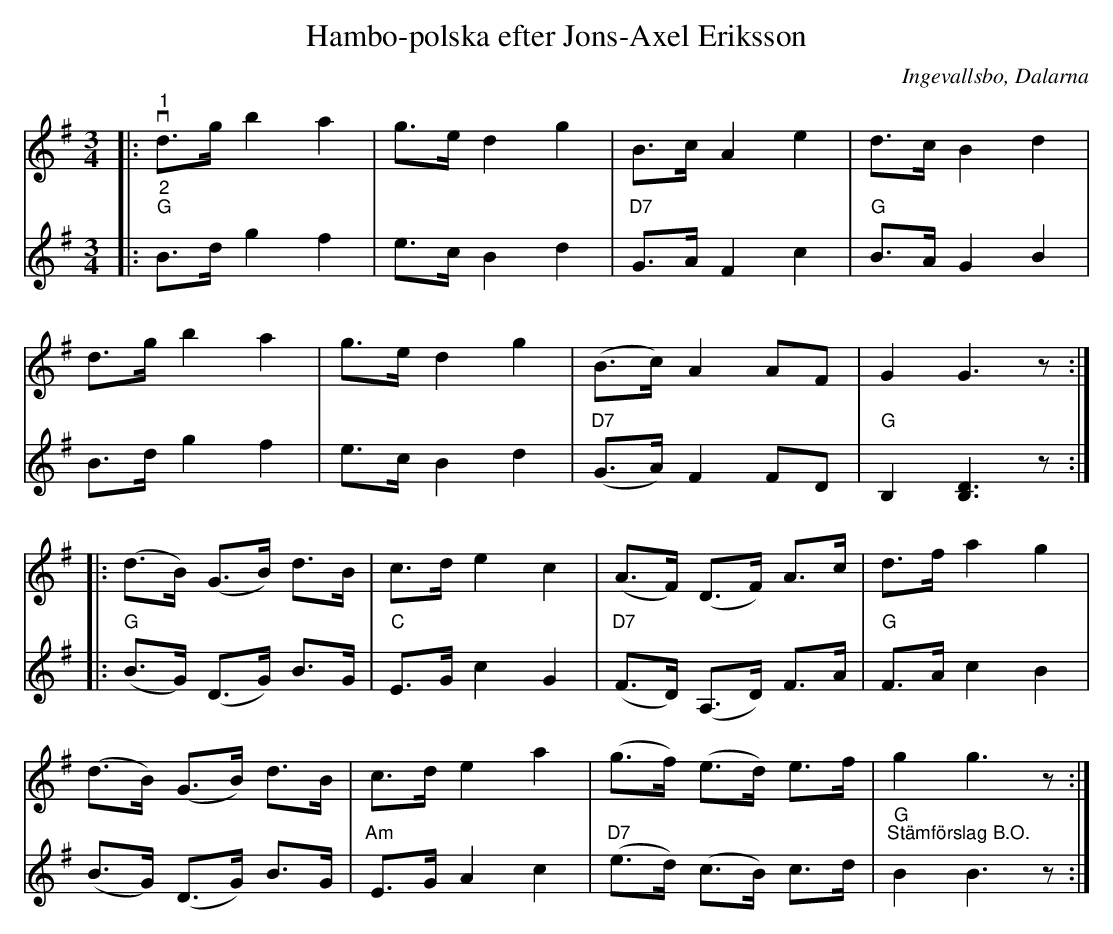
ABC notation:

X:1
T:Hambo-polska efter Jons-Axel Eriksson
O:Ingevallsbo, Dalarna
L:1/8
M:3/4
K:G
V:1
|:"^1"v d>g b2 a2 | g>e d2 g2 | B>c A2 e2 | d>c B2 d2 |
d>g b2 a2 | g>e d2 g2 | (B>c) A2 AF | G2 G3 z ::
(d>B) (G>B) d>B | c>d e2 c2 | (A>F) (D>F) A>c | d>f a2 g2 |
(d>B) (G>B) d>B | c>d e2 a2 | (g>f) (e>d) e>f | g2 g3 z :|
V:2
|:"^2""G" B>d g2 f2 | e>c B2 d2 | "D7" G>A F2 c2 |"G" B>A G2 B2 |
B>d g2 f2 | e>c B2 d2 | "D7" (G>A) F2 FD | "G" B,2 [B,D]3 z ::
"G" (B>G) (D>G) B>G |"C" E>G c2 G2 |"D7" (F>D) (A,>D) F>A |"G" F>A c2 B2 |
(B>G) (D>G) B>G |"Am" E>G A2 c2 |"D7" (e>d) (c>B) c>d | "G" "^Stämförslag B.O." B2 B3 z :|
